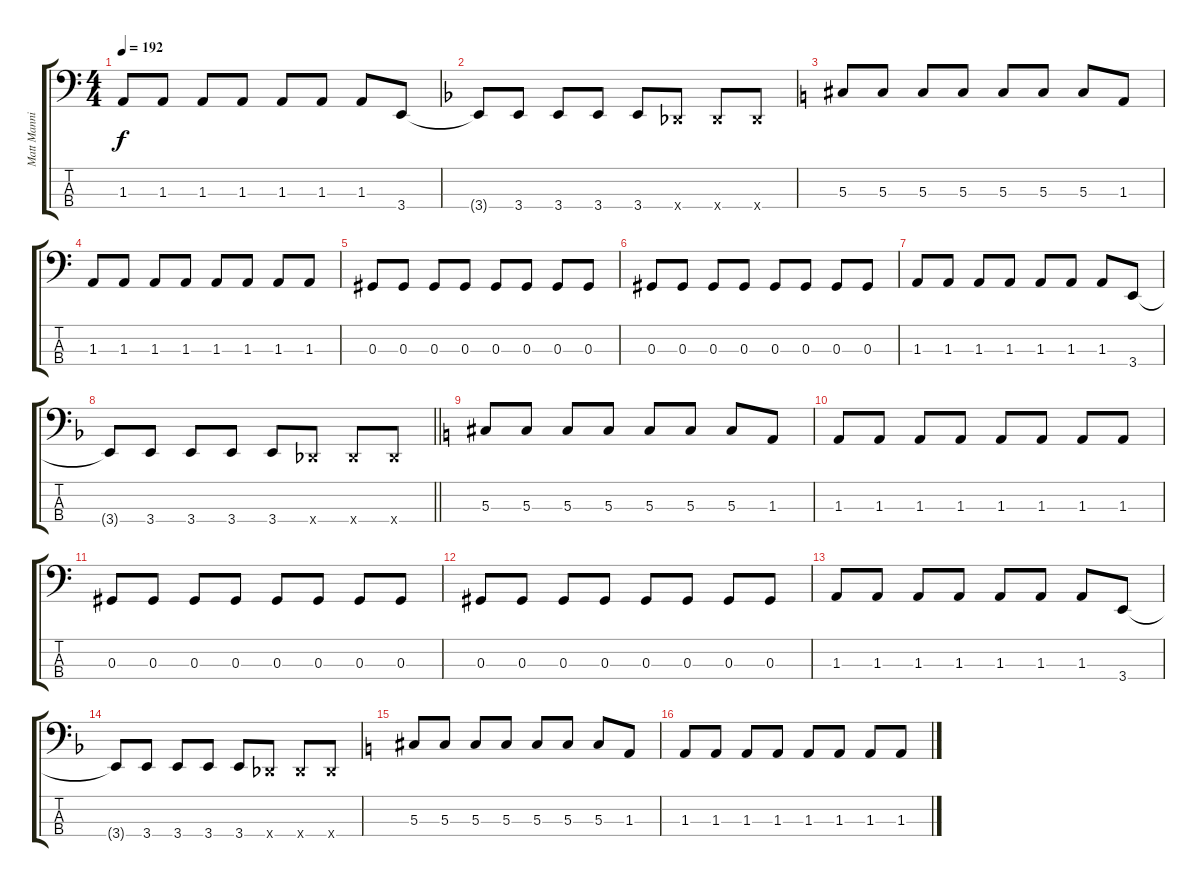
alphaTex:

\track ("Matt Manning" "Matt Manni") {instrument electricbasspick}
\staff {score tabs}
\tuning (Gb2 Db2 Ab1 Db1) {hide}
\ts (4 4)
\tempo 192
\clef f4
\ks c
1.3.8{dy f} 1.3.8 1.3.8 1.3.8 1.3.8 1.3.8 1.3.8 3.4.8 |
\ks dminor
3.4{t}.8 3.4.8 3.4.8 3.4.8 3.4.8 0.4{x}.8 0.4{x}.8 0.4{x}.8 |
\ks c
5.3.8 5.3.8 5.3.8 5.3.8 5.3.8 5.3.8 5.3.8 1.3.8 |
1.3.8 1.3.8 1.3.8 1.3.8 1.3.8 1.3.8 1.3.8 1.3.8 |
0.3.8 0.3.8 0.3.8 0.3.8 0.3.8 0.3.8 0.3.8 0.3.8 |
0.3.8 0.3.8 0.3.8 0.3.8 0.3.8 0.3.8 0.3.8 0.3.8 |
1.3.8 1.3.8 1.3.8 1.3.8 1.3.8 1.3.8 1.3.8 3.4.8 |
\barLineRight lightlight
\ks dminor
3.4{t}.8 3.4.8 3.4.8 3.4.8 3.4.8 0.4{x}.8 0.4{x}.8 0.4{x}.8 |
\ks c
5.3.8 5.3.8 5.3.8 5.3.8 5.3.8 5.3.8 5.3.8 1.3.8 |
1.3.8 1.3.8 1.3.8 1.3.8 1.3.8 1.3.8 1.3.8 1.3.8 |
0.3.8 0.3.8 0.3.8 0.3.8 0.3.8 0.3.8 0.3.8 0.3.8 |
0.3.8 0.3.8 0.3.8 0.3.8 0.3.8 0.3.8 0.3.8 0.3.8 |
1.3.8 1.3.8 1.3.8 1.3.8 1.3.8 1.3.8 1.3.8 3.4.8 |
\ks dminor
3.4{t}.8 3.4.8 3.4.8 3.4.8 3.4.8 0.4{x}.8 0.4{x}.8 0.4{x}.8 |
\ks c
5.3.8 5.3.8 5.3.8 5.3.8 5.3.8 5.3.8 5.3.8 1.3.8 |
1.3.8 1.3.8 1.3.8 1.3.8 1.3.8 1.3.8 1.3.8 1.3.8
